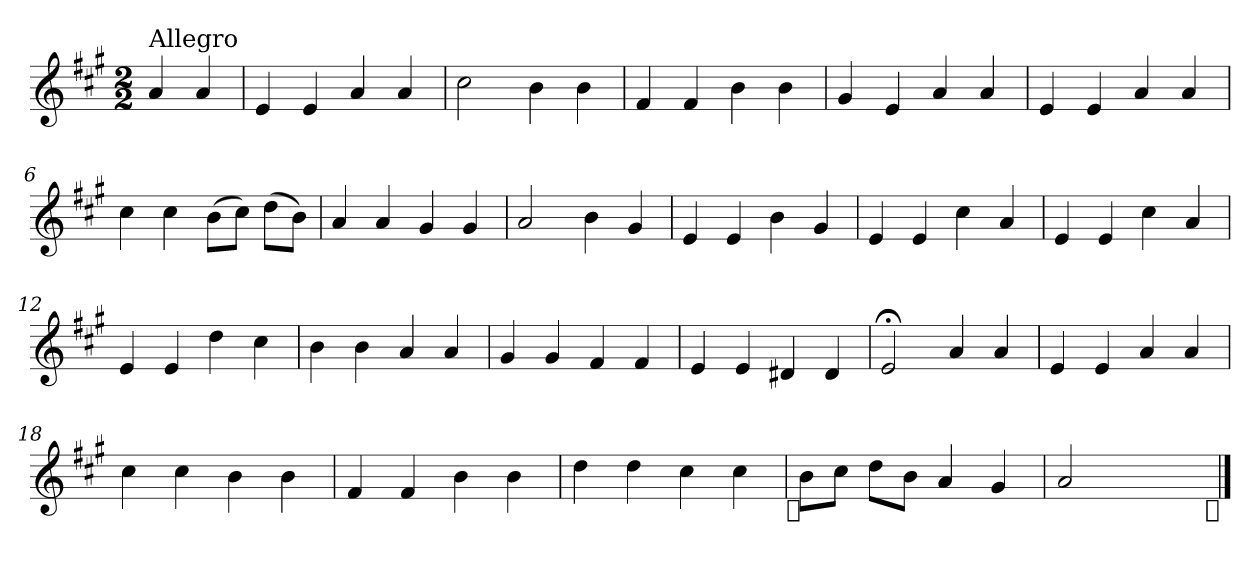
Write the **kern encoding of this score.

**kern
*part1
*staff1
*clefG2
*k[f#c#g#]
*A:
*M2/2
=
!LO:TX:a:t=Allegro
4a/
4a/
=1
4e/
4e/
4a/
4a/
=2
2cc#\
4b\
4b\
=3
4f#/
4f#/
4b\
4b\
=4
4g#/
4e/
4a/
4a/
!!LO:LB:g=z
=5
4e/
4e/
4a/
4a/
=6
4cc#\
4cc#\
(>8b\L
8cc#\J)
(>8dd\L
8b\J)
=7
4a/
4a/
4g#/
4g#/
=8
2a/
4b\
4g#/
=9
4e/
4e/
4b\
4g#/
!!LO:LB:g=z
=10
4e/
4e/
4cc#\
4a/
=11
4e/
4e/
4cc#\
4a/
=12
4e/
4e/
4dd\
4cc#\
=13
4b\
4b\
4a/
4a/
=14
4g#/
4g#/
4f#/
4f#/
!!LO:LB:g=z
=15
4e/
4e/
4d#X/
4d#/
=16
2e;</
4a/
4a/
=17
4e/
4e/
4a/
4a/
=18
4cc#\
4cc#\
4b\
4b\
=19
4f#/
4f#/
4b\
4b\
!!LO:LB:g=z
=20
4dd\
4dd\
4cc#\
4cc#\
!LO:TX:b:t=𝄋
=21
8b\L
8cc#\J
8dd\L
8b\J
4a/
4g#/
=22
2a/
2ryy
!LO:TX:b:t=𝄋
==
*-
